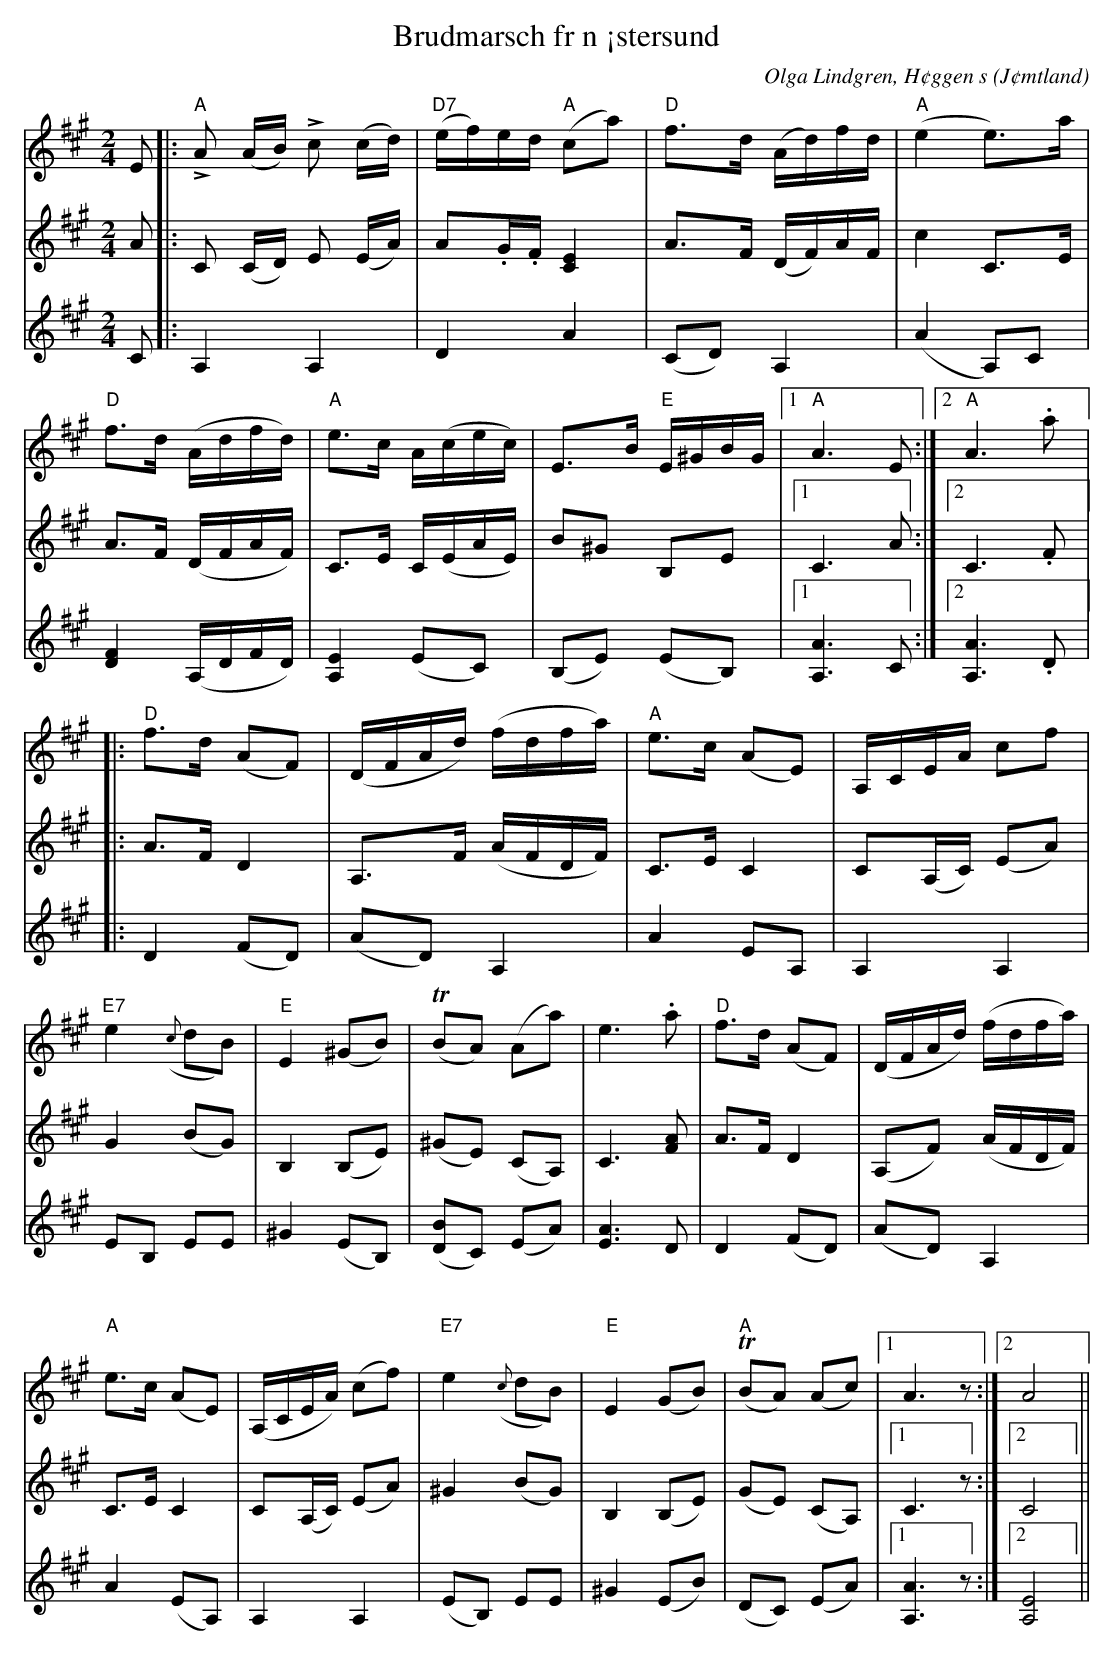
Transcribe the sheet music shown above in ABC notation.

X:1
T:Brudmarsch fr n ¡stersund
C:Olga Lindgren, H¢ggen s
O:J¢mtland
L:1/16
M:2/4
K:A
V:1
E2|:"A"!>!A2 (AB) !>!c2 (cd)|"D7"(ef)ed "A"(c2a2)|"D"f3d (Ad)fd|"A"(e4 e3)a|
"D"f3d (Adfd)|"A"e3c A(cec)|E3B "E"E^GBG|[1"A"A6 E2:|[2"A"A6 .a2|:
"D"f3d (A2F2)|(DFAd) (fdfa)|"A"e3c (A2E2)|A,CEA c2f2|
"E7"e4 ({c}d2B2)|"E"E4 (^G2B2)|(!trill!B2A2) (A2a2)|e6 .a2|"D"f3d (A2F2)|(DFAd) (fdfa)|
"A"e3c (A2E2)|(A,CEA) (c2f2)|"E7" e4 ({c}d2B2)|"E"E4 (G2B2)|"A"(!trill!B2A2) (A2c2)|[1A6 z2:|[2A8||
V:2
A2|:C2 (CD) E2 (EA)|A2.G.F [E4C4]|A3F (DF)AF|c4 C3E|A3F (DFAF)|C3E C(EAE)|B2^G2 B,2E2|[1C6 A2:|[2C6 .F2|:
A3F D4|A,3F (AFDF)|C3E C4|C2(A,C) (E2A2)|
G4 (B2G2)|B,4 (B,2E2)|(^G2E2) (C2A,2)|C6 [A2F2]|A3F D4|(A,2F2) (AFDF)|
C3E C4|C2(A,C) (E2A2)|^G4 (B2G2)|B,4 (B,2E2)|(G2E2) (C2A,2)|[1C6 z2:|[2C8||
V:3
C2|:A,4 A,4|D4 A4|(C2D2) A,4|(A4 A,2)C2|
[F4D4] (A,DFD)|[E4A,4] (E2C2)|(B,2E2) (E2B,2)|[1[A6A,6] C2:|[2[A6A,6] .D2|:
D4 (F2D2)|(A2D2) A,4|A4 E2A,2|A,4 A,4|
E2B,2 E2E2|^G4 (E2B,2)|([D2B2]C2) (E2A2)|[A6E6] D2|D4 (F2D2)|(A2D2) A,4|
A4 (E2A,2)|A,4 A,4|(E2B,2) E2E2|^G4 (E2B2)|(D2C2) (E2A2)|[1[A6A,6] z2:|[2[E8A,8]||
